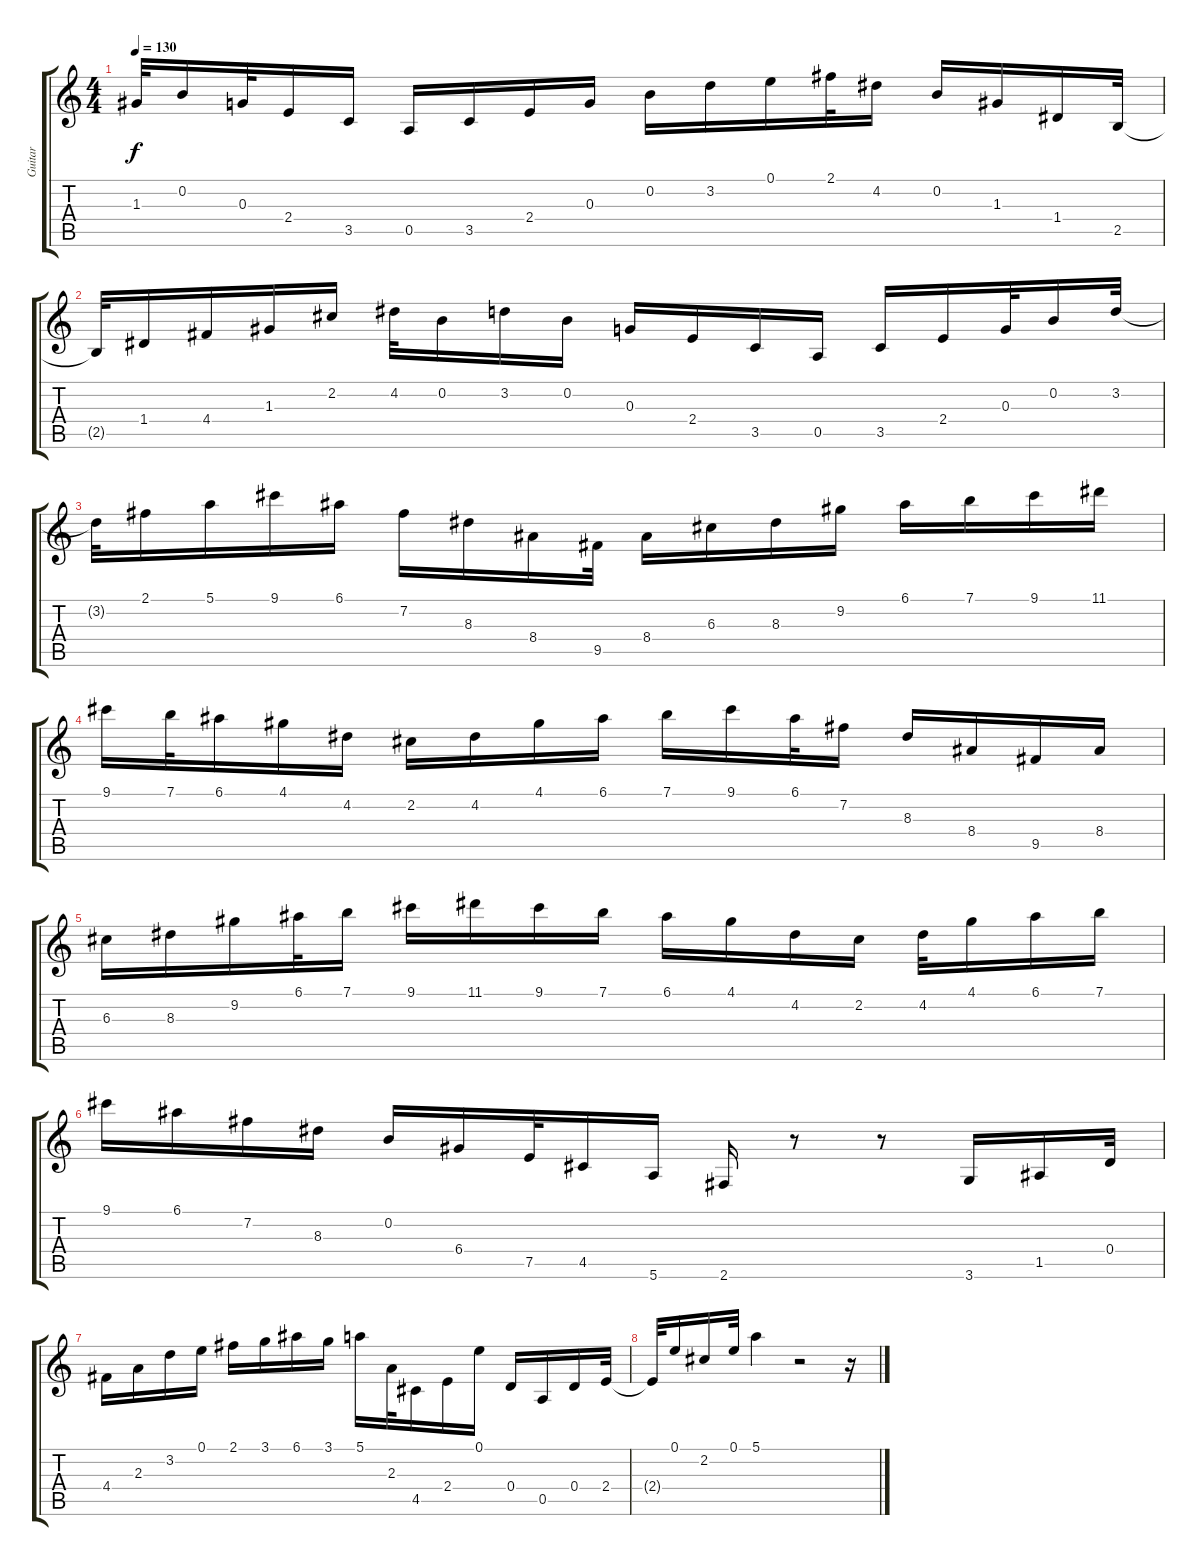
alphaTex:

\track ("Guitar" "Guitar") {instrument acousticguitarsteel}
\staff {score tabs}
\tuning (E4 B3 G3 D3 A2 E2) {hide}
\ts (4 4)
\tempo 130
\clef g2
\ks c
1.3{t}.32{dy f} 0.2.16 0.3.32 2.4.16 3.5.16 0.5.16 3.5.16 2.4.16 0.3.16 0.2.16 3.2.16 0.1.16 2.1.32 4.2.16 0.2.16 1.3.16 1.4.16 2.5.32 |
2.5{t}.32 1.4.16 4.4.16 1.3.16 2.2.16 4.2.32 0.2.16 3.2.16 0.2.16 0.3.16 2.4.16 3.5.16 0.5.16 3.5.16 2.4.16 0.3.32 0.2.16 3.2.32 |
3.2{t}.32 2.1.16 5.1.16 9.1.16 6.1.16 7.2.16 8.3.16 8.4.16 9.5.32 8.4.16 6.3.16 8.3.16 9.2.16 6.1.16 7.1.16 9.1.16 11.1.16 |
9.1.16 7.1.32 6.1.16 4.1.16 4.2.16 2.2.16 4.2.16 4.1.16 6.1.16 7.1.16 9.1.16 6.1.32 7.2.16 8.3.16 8.4.16 9.5.16 8.4.16 |
6.3.16 8.3.16 9.2.16 6.1.32 7.1.16 9.1.16 11.1.16 9.1.16 7.1.16 6.1.16 4.1.16 4.2.16 2.2.16 4.2.32 4.1.16 6.1.16 7.1.16 |
9.1.16 6.1.16 7.2.16 8.3.16 0.2.16 6.4.16 7.5.32 4.5.16 5.6.16 2.6.16 r.8 r.8 3.6.16 1.5.16 0.4.32 |
4.4.16 2.3.16 3.2.16 0.1.16 2.1.16 3.1.16 6.1.16 3.1.16 5.1.16 2.3.32 4.5.16 2.4.16 0.1.16 0.4.16 0.5.16 0.4.16 2.4.32 |
2.4{t}.32 0.1.16 2.2.16 0.1.32 5.1.4 r.2 r.16
